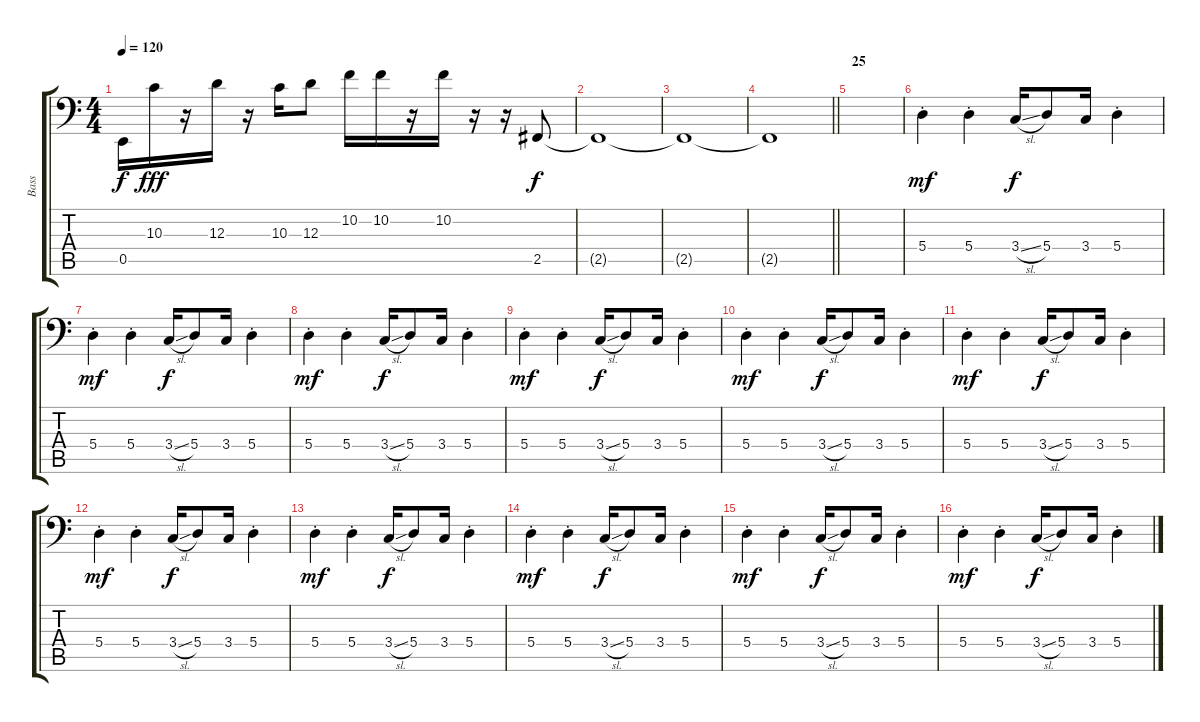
\track ("Bass" "Bass") {instrument electricbassfinger}
\staff {score tabs}
\tuning (C3 G2 D2 A1 E1 B0) {hide}
\ts (4 4)
\tempo 120
\clef f4
\ks c
0.5.16{dy f} 10.3.16{dy fff} r.16 12.3.16 r.16 10.3.16 12.3.8 10.2.16 10.2.16 r.16 10.2.16 r.16 r.16 2.5.8{dy f} |
2.5{t}.1 |
2.5{t}.1 |
\barLineRight lightlight
2.5{t}.1 |
\section ("" "25")
|
5.4{st}.4{dy mf} 5.4{st}.4 3.4{sl}.16{dy f} 5.4.8 3.4.16 5.4{st}.4 |
5.4{st}.4{dy mf} 5.4{st}.4 3.4{sl}.16{dy f} 5.4.8 3.4.16 5.4{st}.4 |
5.4{st}.4{dy mf} 5.4{st}.4 3.4{sl}.16{dy f} 5.4.8 3.4.16 5.4{st}.4 |
5.4{st}.4{dy mf} 5.4{st}.4 3.4{sl}.16{dy f} 5.4.8 3.4.16 5.4{st}.4 |
5.4{st}.4{dy mf} 5.4{st}.4 3.4{sl}.16{dy f} 5.4.8 3.4.16 5.4{st}.4 |
5.4{st}.4{dy mf} 5.4{st}.4 3.4{sl}.16{dy f} 5.4.8 3.4.16 5.4{st}.4 |
5.4{st}.4{dy mf} 5.4{st}.4 3.4{sl}.16{dy f} 5.4.8 3.4.16 5.4{st}.4 |
5.4{st}.4{dy mf} 5.4{st}.4 3.4{sl}.16{dy f} 5.4.8 3.4.16 5.4{st}.4 |
5.4{st}.4{dy mf} 5.4{st}.4 3.4{sl}.16{dy f} 5.4.8 3.4.16 5.4{st}.4 |
5.4{st}.4{dy mf} 5.4{st}.4 3.4{sl}.16{dy f} 5.4.8 3.4.16 5.4{st}.4 |
5.4{st}.4{dy mf} 5.4{st}.4 3.4{sl}.16{dy f} 5.4.8 3.4.16 5.4{st}.4
